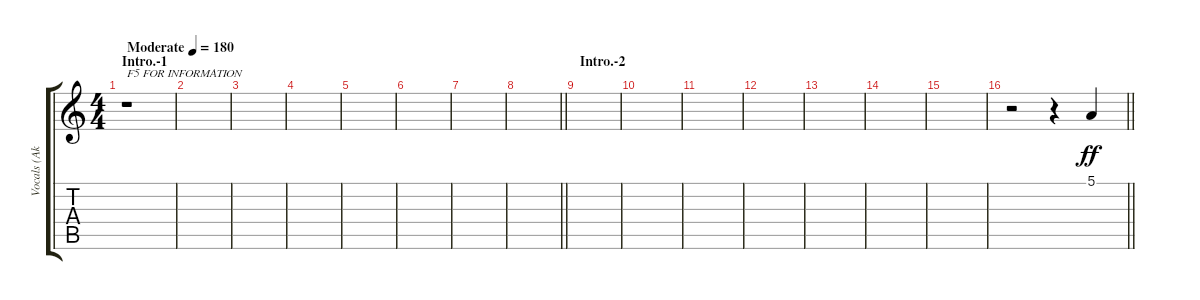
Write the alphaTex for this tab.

\track ("Vocals (Akiyama Mio)" "Vocals (Ak") {instrument altosax}
\staff {score tabs}
\tuning (E4 B3 G3 D3 A2 E2) {hide}
\ts (4 4)
\section ("" "Intro.-1")
\tempo (180 "Moderate")
\clef g2
\ks c
r.1{txt "F5 FOR INFORMATION" dy ff instrument altosax} |
|
|
|
|
|
|
\barLineRight lightlight
|
\section ("" "Intro.-2")
|
|
|
|
|
|
|
\barLineRight lightlight
r.2 r.4 5.1.4
